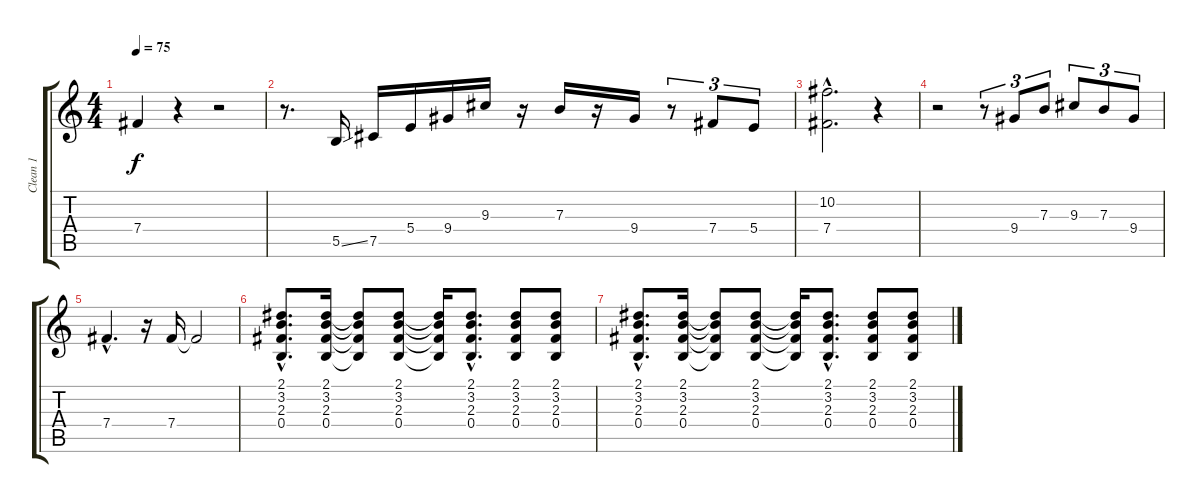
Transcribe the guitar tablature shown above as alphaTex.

\track ("Clean 1" "Clean 1") {instrument electricguitarclean}
\staff {score tabs}
\tuning (Db4 Ab3 E3 B2 Gb2 Db2) {hide}
\ts (4 4)
\tempo 75
\clef g2
\ks c
7.4.4{dy f} r.4 r.2 |
r.8{d} 5.5{ss}.16 7.5.16 5.4.16 9.4.16 9.3.16 r.16 7.3.16 r.16 9.4.16 r.8{tu (3 2)} 7.4.8{tu (3 2)} 5.4.8{tu (3 2)} |
(10.2{hac} 7.4{hac}).2{d} r.4 |
r.2 r.8{tu (3 2)} 9.4.8{tu (3 2)} 7.3.8{tu (3 2)} 9.3.8{tu (3 2)} 7.3.8{tu (3 2)} 9.4.8{tu (3 2)} |
7.4{hac}.4{d} r.16 7.4.16 7.4{t}.2 |
(2.1{hac} 3.2{hac} 2.3{hac} 0.4{hac}).8{d} (2.1 3.2 2.3 0.4).16 (2.1{t} 3.2{t} 2.3{t} 0.4{t}).8 (2.1 3.2 2.3 0.4).8 (2.1{t} 3.2{t} 2.3{t} 0.4{t}).16 (2.1{hac} 3.2{hac} 2.3{hac} 0.4{hac}).8{d} (2.1 3.2 2.3 0.4).8 (2.1 3.2 2.3 0.4).8 |
(2.1{hac} 3.2{hac} 2.3{hac} 0.4{hac}).8{d} (2.1 3.2 2.3 0.4).16 (2.1{t} 3.2{t} 2.3{t} 0.4{t}).8 (2.1 3.2 2.3 0.4).8 (2.1{t} 3.2{t} 2.3{t} 0.4{t}).16 (2.1{hac} 3.2{hac} 2.3{hac} 0.4{hac}).8{d} (2.1 3.2 2.3 0.4).8 (2.1 3.2 2.3 0.4).8
